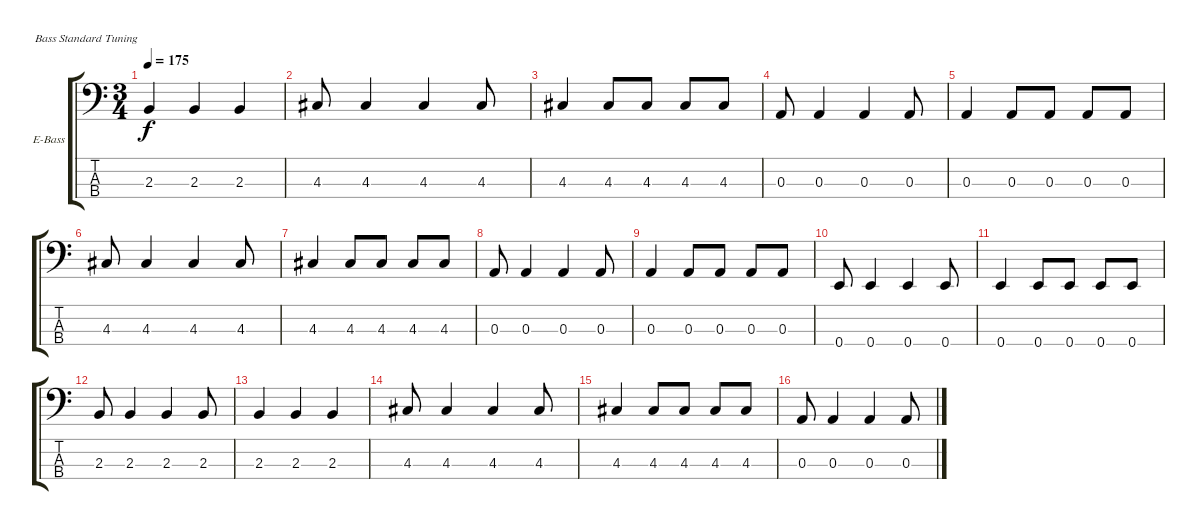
\bracketExtendMode groupsimilarinstruments
\firstSystemTrackNameOrientation horizontal
\otherSystemsTrackNameOrientation horizontal
\track ("Bass" "E-Bass") {instrument electricbassfinger}
\staff {score tabs}
\tuning (G2 D2 A1 E1)
\ts (3 4)
\tempo 175
\clef f4
\ks c
2.3.4{dy f} 2.3.4 2.3.4 |
4.3.8 4.3.4 4.3.4 4.3.8 |
4.3.4 4.3.8 4.3.8 4.3.8 4.3.8 |
0.3.8 0.3.4 0.3.4 0.3.8 |
0.3.4 0.3.8 0.3.8 0.3.8 0.3.8 |
4.3.8 4.3.4 4.3.4 4.3.8 |
4.3.4 4.3.8 4.3.8 4.3.8 4.3.8 |
0.3.8 0.3.4 0.3.4 0.3.8 |
0.3.4 0.3.8 0.3.8 0.3.8 0.3.8 |
0.4.8 0.4.4 0.4.4 0.4.8 |
0.4.4 0.4.8 0.4.8 0.4.8 0.4.8 |
2.3.8 2.3.4 2.3.4 2.3.8 |
2.3.4 2.3.4 2.3.4 |
4.3.8 4.3.4 4.3.4 4.3.8 |
4.3.4 4.3.8 4.3.8 4.3.8 4.3.8 |
0.3.8 0.3.4 0.3.4 0.3.8
